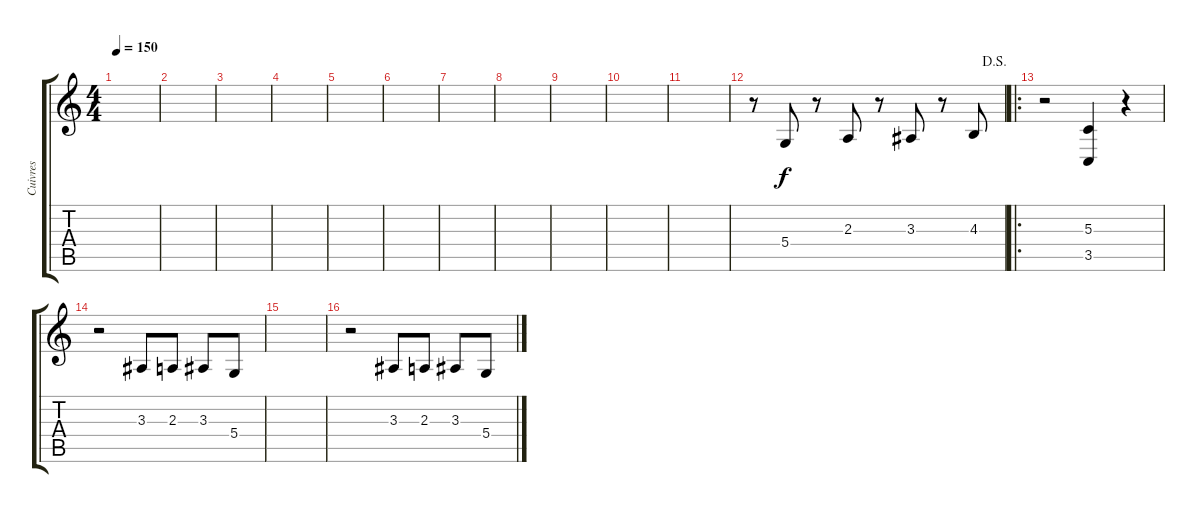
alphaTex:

\track ("Cuivres" "Cuivres") {instrument brasssection}
\staff {score tabs}
\tuning (E4 B3 G3 D3 A2 E2) {hide}
\ts (4 4)
\tempo 150
\clef g2
\ks c
|
|
|
|
|
|
|
|
|
|
|
\jump dalsegno
r.8 5.4.8 r.8 2.3.8 r.8 3.3.8 r.8 4.3.8 |
\ro
r.2 (5.3 3.5).4 r.4 |
r.2 3.3.8 2.3.8 3.3.8 5.4.8 |
|
r.2 3.3.8 2.3.8 3.3.8 5.4.8
